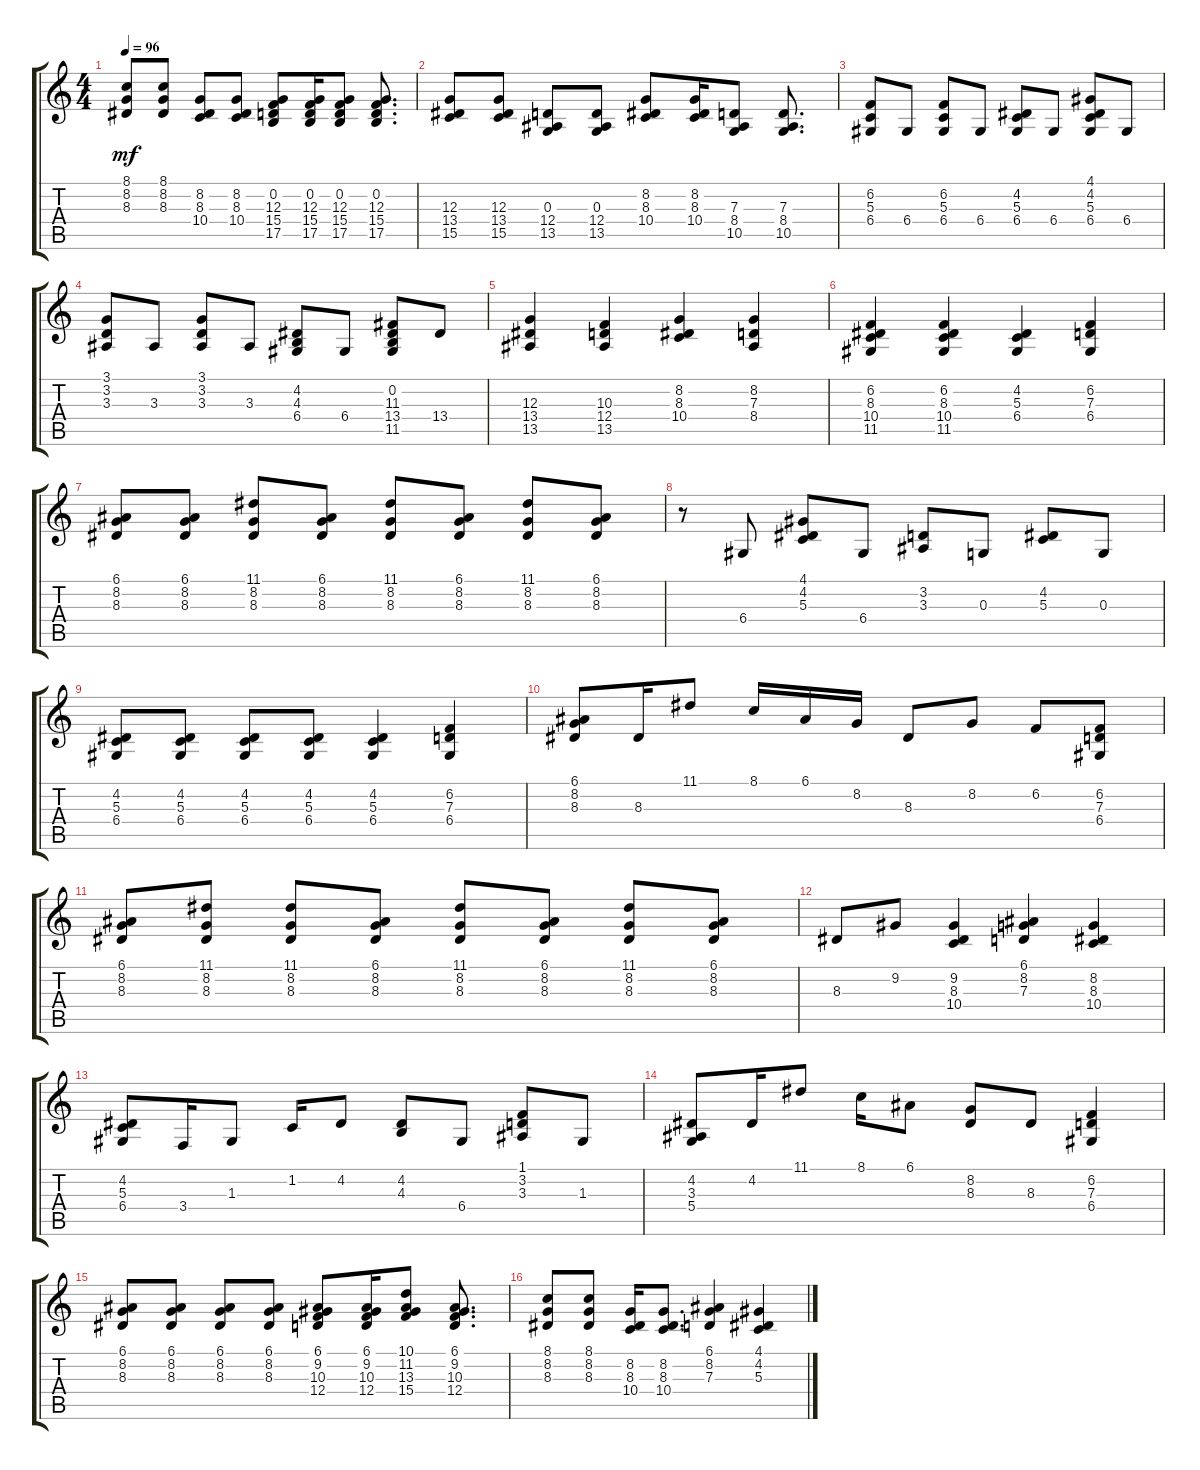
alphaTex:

\track "" {instrument brightacousticpiano}
\staff {score tabs}
\tuning (E4 B3 G3 D3 A2 E2) {hide}
\ts (4 4)
\tempo 96
\clef g2
\ks c
(8.1 8.2 8.3).8{dy mf} (8.1 8.2 8.3).8 (8.2 8.3 10.4).8 (8.2 8.3 10.4).8 (0.2 12.3 15.4 17.5).8 (0.2 12.3 15.4 17.5).16 (0.2 12.3 15.4 17.5).8 (0.2 12.3 15.4 17.5).8{d} |
(12.3 13.4 15.5).8 (12.3 13.4 15.5).8 (0.3 12.4 13.5).8 (0.3 12.4 13.5).8 (8.2 8.3 10.4).8 (8.2 8.3 10.4).16 (7.3 8.4 10.5).8 (7.3 8.4 10.5).8{d} |
(6.2 5.3 6.4).8 6.4.8 (6.2 5.3 6.4).8 6.4.8 (4.2 5.3 6.4).8 6.4.8 (4.1 4.2 5.3 6.4).8 6.4.8 |
(3.1 3.2 3.3).8 3.3.8 (3.1 3.2 3.3).8 3.3.8 (4.2 4.3 6.4).8 6.4.8 (0.2 11.3 13.4 11.5).8 13.4.8 |
(12.3 13.4 13.5).4 (10.3 12.4 13.5).4 (8.2 8.3 10.4).4 (8.2 7.3 8.4).4 |
(6.2 8.3 10.4 11.5).4 (6.2 8.3 10.4 11.5).4 (4.2 5.3 6.4).4 (6.2 7.3 6.4).4 |
(6.1 8.2 8.3).8 (6.1 8.2 8.3).8 (11.1 8.2 8.3).8 (6.1 8.2 8.3).8 (11.1 8.2 8.3).8 (6.1 8.2 8.3).8 (11.1 8.2 8.3).8 (6.1 8.2 8.3).8 |
r.8 6.4.8 (4.1 4.2 5.3).8 6.4.8 (3.2 3.3).8 0.3.8 (4.2 5.3).8 0.3.8 |
(4.2 5.3 6.4).8 (4.2 5.3 6.4).8 (4.2 5.3 6.4).8 (4.2 5.3 6.4).8 (4.2 5.3 6.4).4 (6.2 7.3 6.4).4 |
(6.1 8.2 8.3).8 8.3.16 11.1.8 8.1.16 6.1.16 8.2.16 8.3.8 8.2.8 6.2.8 (6.2 7.3 6.4).8 |
(6.1 8.2 8.3).8 (11.1 8.2 8.3).8 (11.1 8.2 8.3).8 (6.1 8.2 8.3).8 (11.1 8.2 8.3).8 (6.1 8.2 8.3).8 (11.1 8.2 8.3).8 (6.1 8.2 8.3).8 |
8.3.8 9.2.8 (9.2 8.3 10.4).4 (6.1 8.2 7.3).4 (8.2 8.3 10.4).4 |
(4.2 5.3 6.4).8 3.4.16 1.3.8 1.2.16 4.2.8 (4.2 4.3).8 6.4.8 (1.1 3.2 3.3).8 1.3.8 |
(4.2 3.3 5.4).8 4.2.16 11.1.8 8.1.16 6.1.8 (8.2 8.3).8 8.3.8 (6.2 7.3 6.4).4 |
(6.1 8.2 8.3).8 (6.1 8.2 8.3).8 (6.1 8.2 8.3).8 (6.1 8.2 8.3).8 (6.1 9.2 10.3 12.4).8 (6.1 9.2 10.3 12.4).16 (10.1 11.2 13.3 15.4).8 (6.1 9.2 10.3 12.4).8{d} |
(8.1 8.2 8.3).8 (8.1 8.2 8.3).8 (8.2 8.3 10.4).16 (8.2 8.3 10.4).8{d} (6.1 8.2 7.3).4 (4.1 4.2 5.3).4
